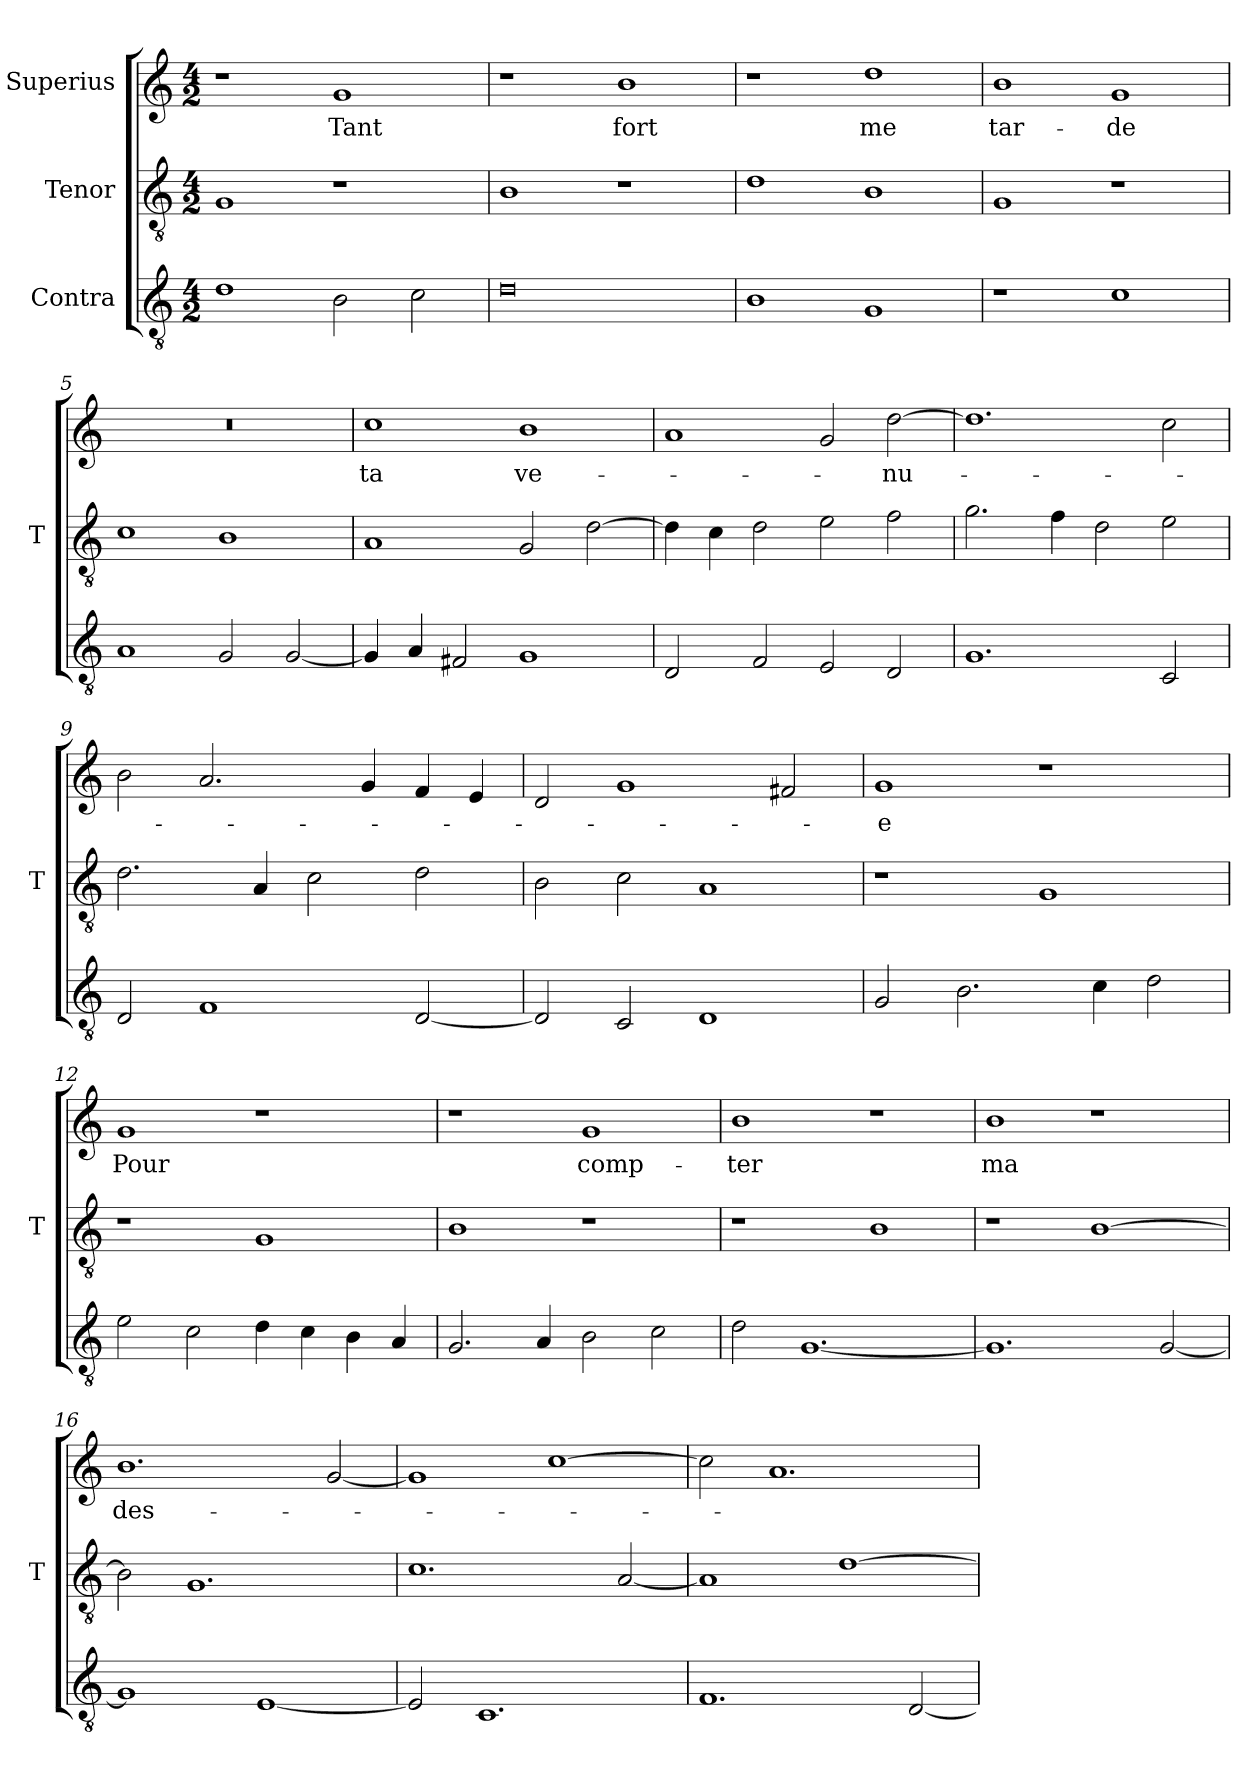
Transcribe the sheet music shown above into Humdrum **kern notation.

**kern	**kern	**kern	**text
*part3	*part2	*part1	*part1
*staff3	*staff2	*staff1	*staff1
*I"Contra	*I"Tenor	*I"Superius	*
*	*I'T	*	*
*clefGv2	*clefGv2	*clefG2	*
*M4/2	*M4/2	*M4/2	*
=1	=1	=1	=1
1d	1G	1r	.
2B	1r	1g	-Tant
2c	.	.	.
=2	=2	=2	=2
0d	1B	1r	.
.	1r	1b	-fort
=3	=3	=3	=3
1B	1d	1r	.
1G	1B	1dd	-me
=4	=4	=4	=4
1r	1G	1b	tar-
1c	1r	1g	-de
=5	=5	=5	=5
1A	1c	0r	.
2G	1B	.	.
[2G	.	.	.
=6	=6	=6	=6
4G]	1A	1cc	-ta
4A	.	.	.
2F#X	.	.	.
1G	2G	1b	ve-
.	[2d	.	.
=7	=7	=7	=7
2D	4d]	1a	.
.	4c	.	.
2F	2d	.	.
2E	2e	2g	.
2D	2f	[2dd	-nu-
=8	=8	=8	=8
1.G	2.g	1.dd]	.
.	4f	.	.
.	2d	.	.
2C	2e	2cc	.
=9	=9	=9	=9
2D	2.d	2b	.
1F	.	2.a	.
.	4A	.	.
.	2c	.	.
.	.	4g	.
[2D	2d	4f	.
.	.	4e	.
=10	=10	=10	=10
2D]	2B	2d	.
2C	2c	1g	.
1D	1A	.	.
.	.	2f#X	.
=11	=11	=11	=11
2G	1r	1g	-e
2.B	.	.	.
.	1G	1r	.
4c	.	.	.
2d	.	.	.
=12	=12	=12	=12
2e	1r	1g	-Pour
2c	.	.	.
4d	1G	1r	.
4c	.	.	.
4B	.	.	.
4A	.	.	.
=13	=13	=13	=13
2.G	1B	1r	.
4A	.	.	.
2B	1r	1g	comp-
2c	.	.	.
=14	=14	=14	=14
2d	1r	1b	-ter
[1.G	.	.	.
.	1B	1r	.
=15	=15	=15	=15
1.G]	1r	1b	-ma
.	[1B	1r	.
[2G	.	.	.
=16	=16	=16	=16
1G]	2B]	1.b	des-
.	1.G	.	.
[1E	.	.	.
.	.	[2g	.
=17	=17	=17	=17
2E]	1.c	1g]	.
1.C	.	.	.
.	.	[1cc	.
.	[2A	.	.
=18	=18	=18	=18
1.F	1A]	2cc]	.
.	.	1.a	.
.	[1d	.	.
[2D	.	.	.
=	=	=	=
*-	*-	*-	*-
